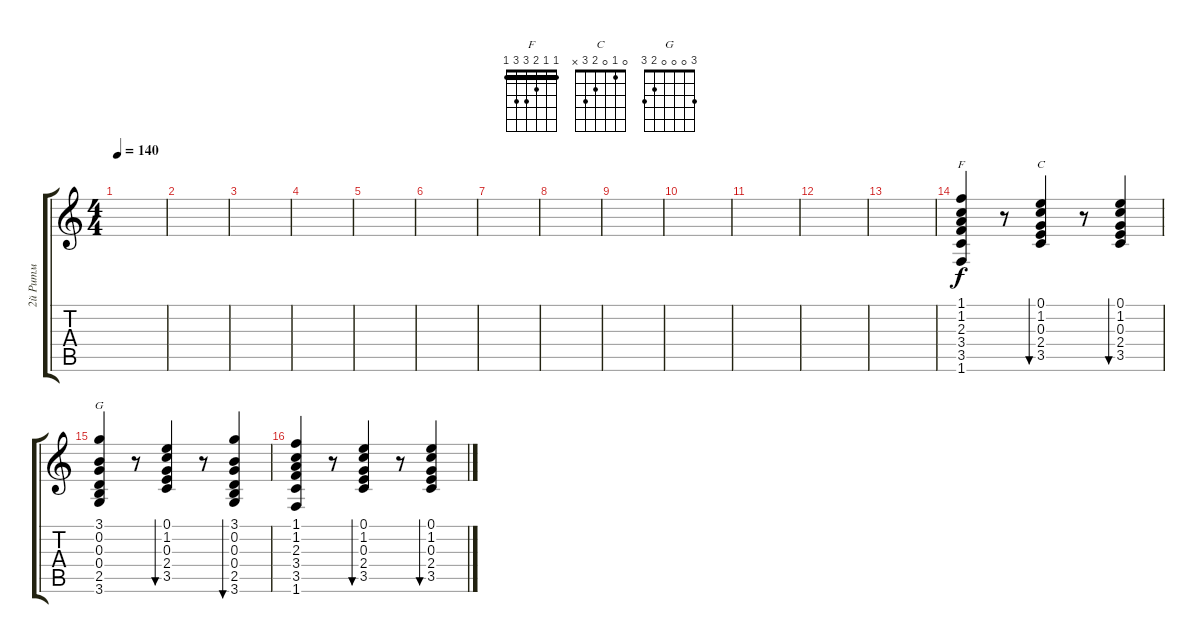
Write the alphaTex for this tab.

\track ("2й Ритм" "2й Ритм") {instrument acousticguitarsteel}
\staff {score tabs}
\tuning (E4 B3 G3 D3 A2 E2) {hide}
\chord ("F" 1 1 2 3 3 1) {barre 1}
\chord ("C" 0 1 0 2 3 x)
\chord ("G" 3 0 0 0 2 3)
\ts (4 4)
\tempo 140
\clef g2
\ks c
|
|
|
|
|
|
|
|
|
|
|
|
|
(1.1 1.2 2.3 3.4 3.5 1.6).4{ch "F"} r.8 (0.1 1.2 0.3 2.4 3.5).4{bu 60 ch "C"} r.8 (0.1 1.2 0.3 2.4 3.5).4{bu 60} |
(3.1 0.2 0.3 0.4 2.5 3.6).4{ch "G"} r.8 (0.1 1.2 0.3 2.4 3.5).4{bu 60} r.8 (3.1 0.2 0.3 0.4 2.5 3.6).4{bu 60} |
(1.1 1.2 2.3 3.4 3.5 1.6).4 r.8 (0.1 1.2 0.3 2.4 3.5).4{bu 60} r.8 (0.1 1.2 0.3 2.4 3.5).4{bu 60}
